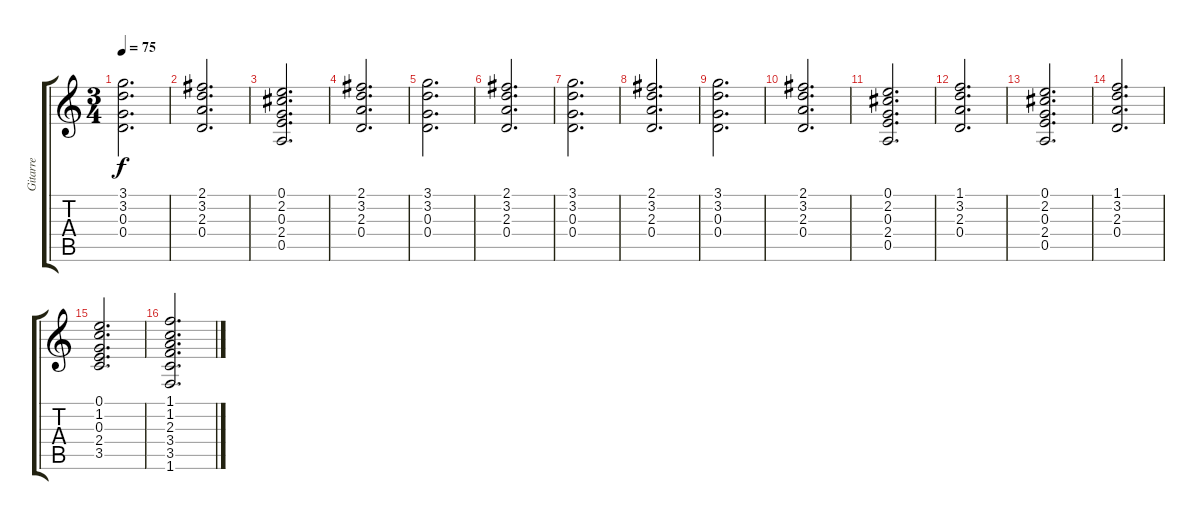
\track ("Gitarre" "Gitarre") {instrument acousticguitarnylon}
\staff {score tabs}
\tuning (E4 B3 G3 D3 A2 E2) {hide}
\ts (3 4)
\tempo 75
\clef g2
\ks c
(3.1 3.2 0.3 0.4).2{d dy f} |
(2.1 3.2 2.3 0.4).2{d} |
(0.1 2.2 0.3 2.4 0.5).2{d} |
(2.1 3.2 2.3 0.4).2{d} |
(3.1 3.2 0.3 0.4).2{d} |
(2.1 3.2 2.3 0.4).2{d} |
(3.1 3.2 0.3 0.4).2{d} |
(2.1 3.2 2.3 0.4).2{d} |
(3.1 3.2 0.3 0.4).2{d} |
(2.1 3.2 2.3 0.4).2{d} |
(0.1 2.2 0.3 2.4 0.5).2{d} |
(1.1 3.2 2.3 0.4).2{d} |
(0.1 2.2 0.3 2.4 0.5).2{d} |
(1.1 3.2 2.3 0.4).2{d} |
(0.1 1.2 0.3 2.4 3.5).2{d} |
(1.1 1.2 2.3 3.4 3.5 1.6).2{d}
